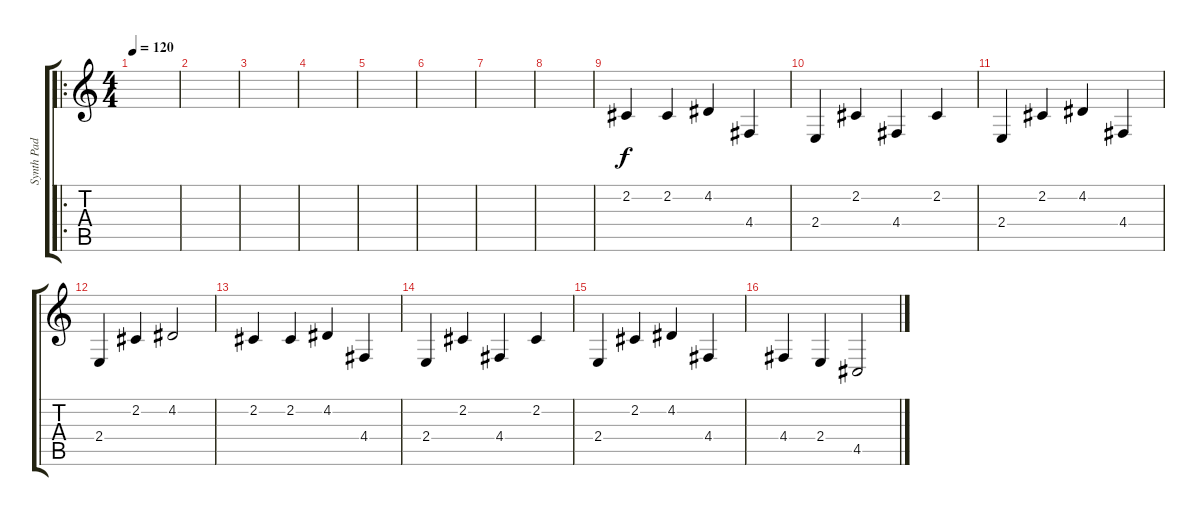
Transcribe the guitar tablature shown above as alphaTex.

\track ("Synth Pad 6" "Synth Pad ") {instrument pad6metallic}
\staff {score tabs}
\tuning (E4 B3 G3 D3 A2 E2) {hide}
\ro
\ts (4 4)
\tempo 120
\clef g2
\ks c
|
|
|
|
|
|
|
|
2.2.4 2.2.4 4.2.4 4.4.4 |
2.4.4 2.2.4 4.4.4 2.2.4 |
2.4.4 2.2.4 4.2.4 4.4.4 |
2.4.4 2.2.4 4.2.2 |
2.2.4 2.2.4 4.2.4 4.4.4 |
2.4.4 2.2.4 4.4.4 2.2.4 |
2.4.4 2.2.4 4.2.4 4.4.4 |
4.4.4 2.4.4 4.5.2
